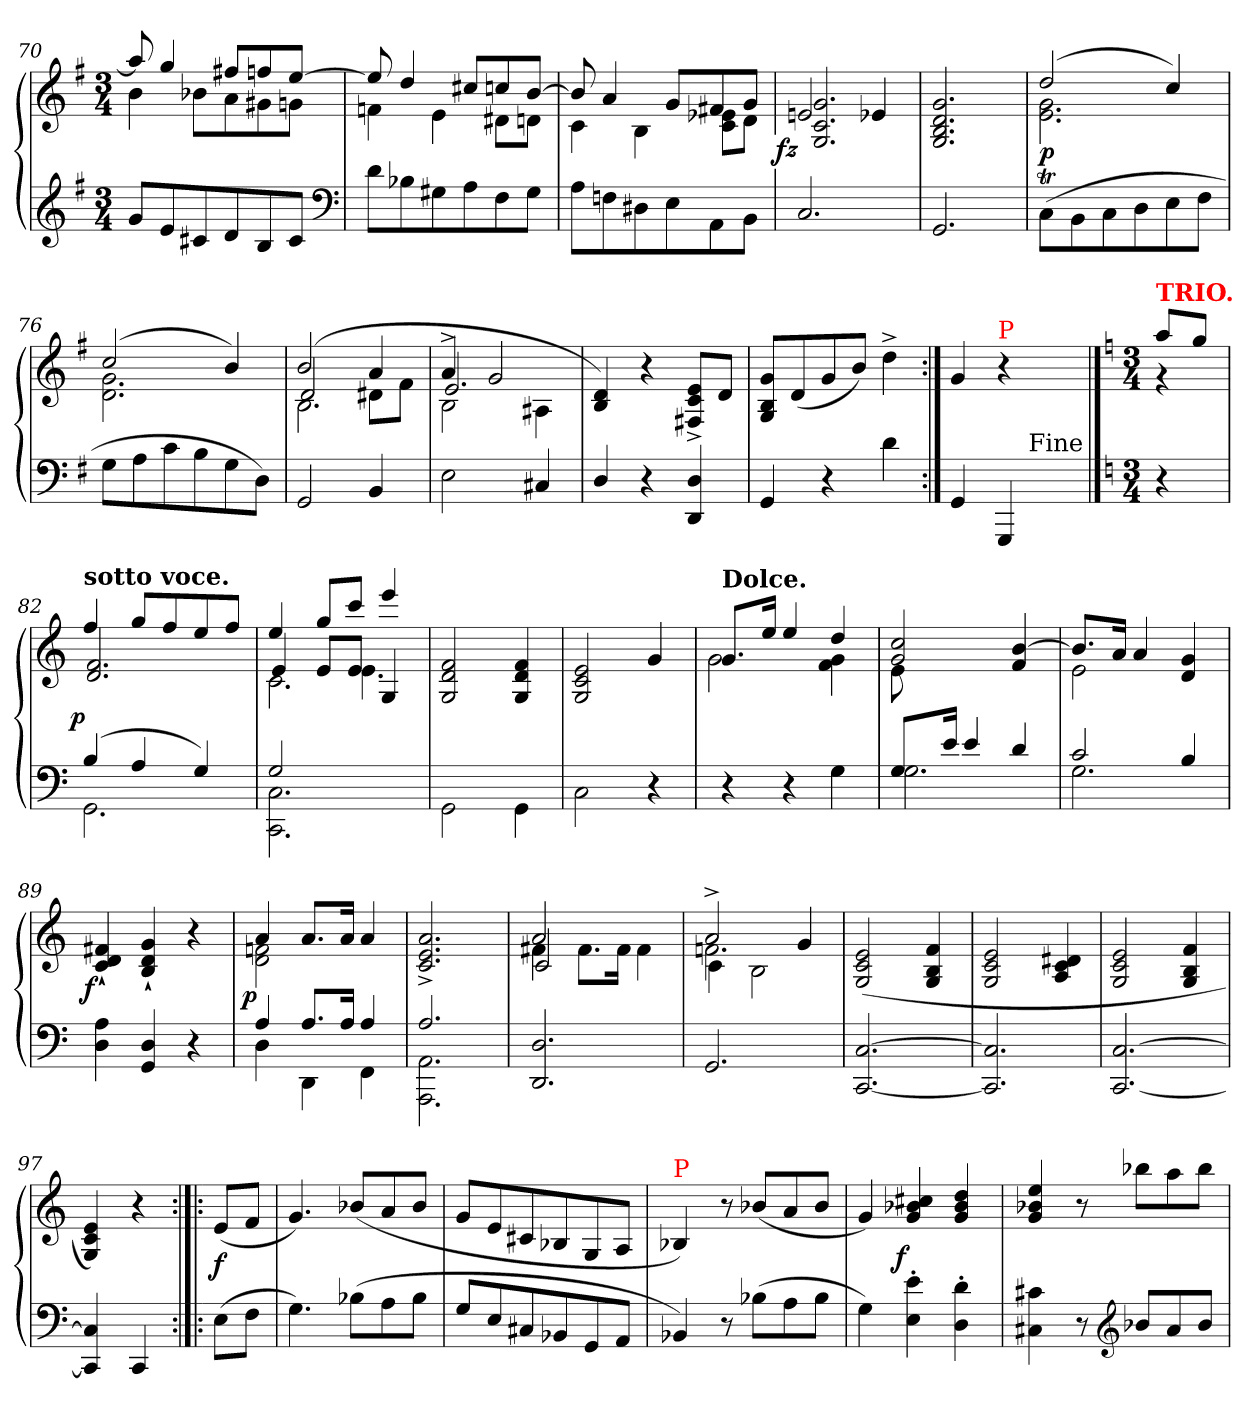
**kern	**kern	**dynam
*part1	*part1	*part1
*staff2	*staff1	*staff1/2
*clefG2	*clefG2	*
*k[f#]	*k[f#]	*
*G:	*G:	*
*M3/4	*M3/4	*
=70	=70	=70
*	*^	*
8gL	8aa]	4b	.
8e	4gg	.	.
8c#X	.	8b-XL	.
8d	8ff#XL	8a	.
8B	8ffn	8g#X	.
8c#J	[8eeJ	8gnJ	.
*clefF4	*	*	*
=71	=71	=71	=71
8dL	8ee]	4fn	.
8B-X	4dd	.	.
8G#X	.	4e	.
8A	8cc#XL	.	.
8F#	8ccn	8d#XL	.
8G#J	[8bJ	8dnJ	.
=72	=72	=72	=72
8AL	8b]	4c	.
8Fn	4a	.	.
8D#X	.	4B	.
8E	8gL	.	.
8AA	8f#X	8e-X 8cL	.
8BBJ	8gJ	8dJ	.
=73	=73	=73	=73
!	!	!	!LO:DY:rj
2.C/	2en/	2.g/ 2.c/ 2.G/	fz
.	4e-X/	.	.
*	*v	*v	*
=74	=74	=74
2.GG/	2.g 2.d 2.B 2.G	.
=75	=75	=75
*	*^	*
(8CT\L	(>2dd	2.g 2.e	p
8BB\	.	.	.
8C\	.	.	.
8D\	.	.	.
8E\	4cc)	.	.
8F#\J	.	.	.
=76	=76	=76	=76
8GL	(>2cc	2.g 2.d	.
8A	.	.	.
8c	.	.	.
8B	.	.	.
8G	4b)	.	.
8DJ)	.	.	.
=77	=77	=77	=77
*	*	*^	*
2GG	(>2b	2d/	2.B\	.
4BB	4a	8d#XL	.	.
.	.	8f#J	.	.
=78	=78	=78	=78	=78
2E	4a	2.e/	2B^<\	.
.	2g	.	.	.
4C#X/	.	.	4A#X\	.
*	*v	*v	*v	*
=79	=79	=79
4D/	4d 4B)	.
4r	4r	.
4D/ 4DD/	8e^< 8c^< 8F#X^<L	.
.	8dJ	.
=80	=80	=80
4GG/	8g 8B 8GL	.
.	(8d	.
4r	8g	.
.	8bJ)	.
4d	4dd^<\	.
=81:|!	=81:|!	=81:|!
*^	*	*
4GG	4.ryy	4g	.
!	!	!LO:TX:a:color=red:t=P	!
4GGG	.	4r	.
!	!LO:TX:a:t=Fine	!	!
.	4ryy	.	.
8ryy	.	8ryy	.
*v	*v	*	*
==	==	==
*k[]	*k[]	*
*M3/4	*M3/4	*
*^	*^	*
!	!	!LO:TX:a:B:color=red:t=TRIO.	!	!
*v	*v	*	*	*
4r	8aa!L	4r	.
.	8gg!J	.	.
=82	=82	=82	=82
*^	*	*^	*
!	!	!LO:TX:a:B:t=sotto voce.	!	!	!
!	!	!	!	!	!LO:DY:rj
(<4B/	2.GG\	4ff!/	2.f/ 2.d/	2.ryy	p
4A/	.	8gg!/L	.	.	.
.	.	8ff!	.	.	.
4G/)	.	8ee!	.	.	.
.	.	8ff!J	.	.	.
=83	=83	=83	=83	=83	=83
*	*	*	*	*^	*
2G/	2.C\ 2.CC\	4ee!	4e/	4.ryy	2.c	.
.	.	8gg!L	8e/L	.	.	.
.	.	8ccc!J	8eJ	4.e\	.	.
4ryy	.	4eee!	4G/	.	.	.
*v	*v	*	*	*	*	*
*	*v	*v	*v	*v	*
=84	=84	=84
2GG\	2f/ 2d/ 2G/	.
4GG\	4f/ 4d/ 4G/	.
=85	=85	=85
2C\	2e/ 2c/ 2G/	.
4r	4g	.
=86	=86	=86
*	*^	*
!	!LO:TX:a:B:t=Dolce.	!	!
4r	8.gL	2g	.
.	16eeJk	.	.
4r	4ee	.	.
4G	4dd	4g 4f	.
=87	=87	=87	=87
*^	*	*	*
8.GL	2.G	2cc 2g	8e	.
.	.	.	8ryy	.
16eJk	.	.	.	.
4e	.	.	2ryy	.
4d	.	[4b 4f	.	.
=88	=88	=88	=88	=88
2c	2.G	8.bL]	2e	.
.	.	16aJk	.	.
.	.	4a	.	.
4B/	.	4g 4d	4ryy	.
*v	*v	*	*	*
=89	=89	=89	=89
!	!	!	!LO:DY:rj
*	*v	*v	*
4A 4D	4f#X`< 4d`< 4c`<	f
4D/ 4GG/	4g`< 4d`< 4B`<	.
4r	4r	.
=90	=90	=90
*^	*^	*
!	!	!	!	!LO:DY:rj
4A/	4D	4a	2fn 2d	p
8.A/L	4DD\	8.aL	.	.
16AJk	.	16aJk	.	.
4A/	4FF\	4a	4ryy	.
*	*	*v	*v	*
=91	=91	=91	=91
2.A/	2.AA\ 2.AAA\	2.a^< 2.e^< 2.c^<	.
*v	*v	*	*
=92	=92	=92
*	*^	*
*	*	*^	*
2.D/ 2.DD/	2a	4f#X\	2c	.
.	.	8.f#L	.	.
.	.	16f#Jk	.	.
.	4ryy	4f#\	4ryy	.
=93	=93	=93	=93	=93
2.GG/	2a^>/	2.fn\	4c\	.
.	.	.	2B\	.
.	4g	.	.	.
*	*v	*v	*v	*
=94	=94	=94
[2.C/ [2.CC/	(>2e 2c 2G	.
.	4f 4B 4G	.
=95	=95	=95
2.C]/ 2.CC]/	2e 2c 2G	.
.	4d#X 4c 4A	.
=96	=96	=96
[2.C/ [2.CC/	2e 2c 2G	.
.	4f 4B 4G	.
=97	=97	=97
4C]/ 4CC]/	4e 4c 4G)	.
4CC/	4r	.
=:|!|:	=:|!|:	=:|!|:
(8EL	(8eL	f
8FJ	8fJ	.
=98	=98	=98
4.G)	4.g)	.
(<8B-XL	(>8b-XL	.
8A	8a	.
8B-J	8b-J	.
=99	=99	=99
8G/L	8gL	.
8E/	8e	.
8C#X/	8c#X	.
8BB-X/	8B-X	.
8GG/	8G	.
8AA/J	8AJ	.
=100	=100	=100
!	!LO:TX:a:color=red:t=P	!
4BB-X/)	4B-X/)	.
8r	8r	.
(8B-XL	(8b-XL	.
8A	8a	.
8B-J	8b-J	.
=101	=101	=101
4G)	4g)	.
!	!	!LO:DY:rj
4e'> 4E'>	4cc#X 4b-X 4g	f
4d'> 4D'>	4dd/ 4b-/ 4g/	.
=102	=102	=102
4c#X 4C#X	4ee/ 4b-X/ 4g/	.
8r	8r	.
*clefG2	*	*
8b-X/L	8bb-XL	.
8a/	8aa	.
8b-/J	8bb-J	.
=	=	=
*-	*-	*-
